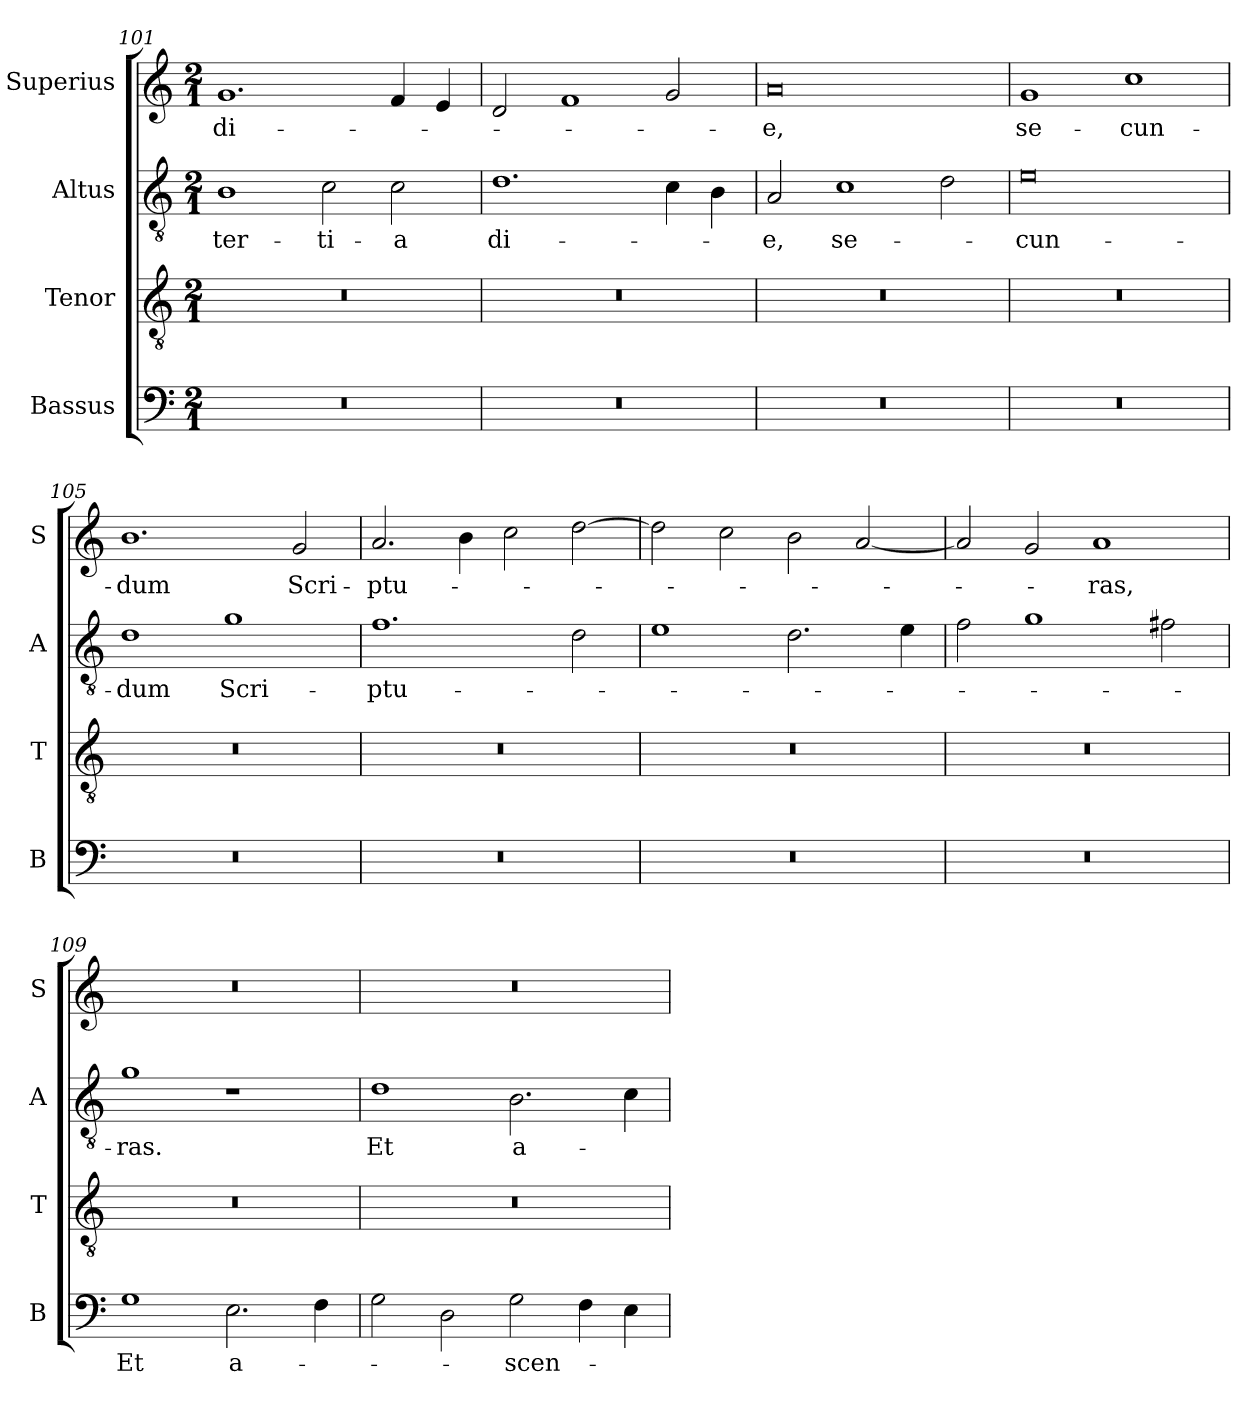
**kern	**text	**kern	**kern	**text	**kern	**text
*part4	*part4	*part3	*part2	*part2	*part1	*part1
*staff4	*staff4	*staff3	*staff2	*staff2	*staff1	*staff1
*I"Bassus	*	*I"Tenor	*I"Altus	*	*I"Superius	*
*I'B	*	*I'T	*I'A	*	*I'S	*
*clefF4	*	*clefGv2	*clefGv2	*	*clefG2	*
*k[]	*	*k[]	*k[]	*	*k[]	*
*M2/1	*	*M2/1	*M2/1	*	*M2/1	*
=101	=101	=101	=101	=101	=101	=101
0r	.	0r	1B	ter-	1.g	di-
.	.	.	2c	-ti-	.	.
.	.	.	2c	-a	4f	.
.	.	.	.	.	4e	.
=102	=102	=102	=102	=102	=102	=102
0r	.	0r	1.d	di-	2d	.
.	.	.	.	.	1f	.
.	.	.	4c	.	2g	.
.	.	.	4B	.	.	.
=103	=103	=103	=103	=103	=103	=103
0r	.	0r	2A	-e,	0a	-e,
.	.	.	1c	se-	.	.
.	.	.	2d	.	.	.
=104	=104	=104	=104	=104	=104	=104
0r	.	0r	0e	-cun-	1g	se-
.	.	.	.	.	1cc	-cun-
=105	=105	=105	=105	=105	=105	=105
0r	.	0r	1d	-dum	1.b	-dum
.	.	.	1g	Scri-	.	.
.	.	.	.	.	2g	Scri-
=106	=106	=106	=106	=106	=106	=106
0r	.	0r	1.f	-ptu-	2.a	-ptu-
.	.	.	.	.	4b	.
.	.	.	.	.	2cc	.
.	.	.	2d	.	[2dd	.
=107	=107	=107	=107	=107	=107	=107
0r	.	0r	1e	.	2dd]	.
.	.	.	.	.	2cc	.
.	.	.	2.d	.	2b	.
.	.	.	.	.	[2a	.
.	.	.	4e	.	.	.
=108	=108	=108	=108	=108	=108	=108
0r	.	0r	2f	.	2a]	.
.	.	.	1g	.	2g	.
.	.	.	.	.	1a	-ras,
.	.	.	2f#i	.	.	.
=109	=109	=109	=109	=109	=109	=109
1G	Et	0r	1g	-ras.	0r	.
2.E	a-	.	1r	.	.	.
4F	.	.	.	.	.	.
=110	=110	=110	=110	=110	=110	=110
2G	.	0r	1d	Et	0r	.
2D	.	.	.	.	.	.
2G	-scen-	.	2.B	a-	.	.
4F	.	.	.	.	.	.
4E	.	.	4c	.	.	.
=	=	=	=	=	=	=
*-	*-	*-	*-	*-	*-	*-
